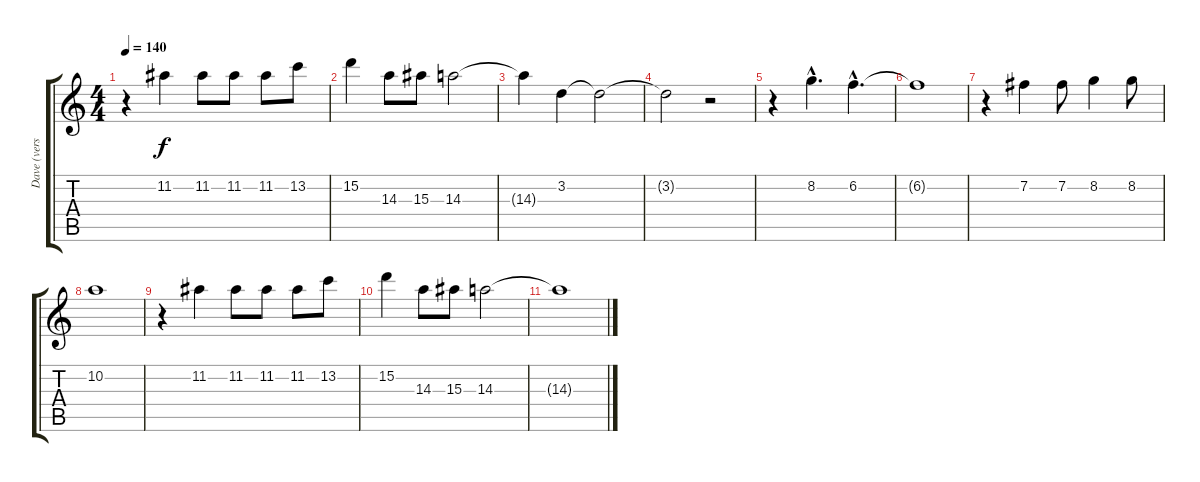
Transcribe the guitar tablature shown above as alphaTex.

\track ("Dave (verse)" "Dave (vers") {instrument electricguitarclean}
\staff {score tabs}
\tuning (E4 B3 G3 D3 A2 D2) {hide}
\ts (4 4)
\tempo 140
\clef g2
\ks c
r.4{dy f} 11.2.4 11.2.8 11.2.8 11.2.8 13.2.8 |
15.2.4 14.3.8 15.3.8 14.3.2 |
14.3{t}.4 3.2.4 3.2{t}.2 |
3.2{t}.2 r.2 |
r.4 8.2{hac}.4{d} 6.2{hac}.4{d} |
6.2{t}.1 |
r.4 7.2.4 7.2.8 8.2.4 8.2.8 |
10.2.1 |
r.4 11.2.4 11.2.8 11.2.8 11.2.8 13.2.8 |
15.2.4 14.3.8 15.3.8 14.3.2 |
14.3{t}.1
